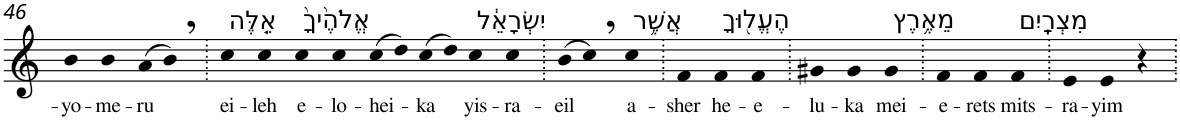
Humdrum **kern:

**kern	**text
*part1	*part1
*staff1	*staff1
*I"Piano	*
*I'Pno	*
!!LO:PB:g=z
*clefG2	*
*k[]	*
=46	=46
!	!LO:LY:b
4b	-yo-
!	!LO:LY:b
4b	-me-
!	!LO:LY:b
(8a	-ru
8b,)	.
=47.	=47.
!LO:TX:a:t=אֵ֤לֶּה	!
!	!LO:LY:b
4cc	ei-
!	!LO:LY:b
4cc	-leh
!LO:TX:a:t=אֱלֹהֶ֙יךָ֙	!
!	!LO:LY:b
4cc	e-
!	!LO:LY:b
4cc	-lo-
!	!LO:LY:b
(8cc	-hei-
8dd)	.
!	!LO:LY:b
(8cc	-ka
8dd)	.
!LO:TX:a:t=יִשְׂרָאֵ֔ל	!
!	!LO:LY:b
4cc	yis-
!	!LO:LY:b
4cc	-ra-
=48.	=48.
!	!LO:LY:b
(8b	-eil
8cc,)	.
!LO:TX:a:t=אֲשֶׁ֥ר	!
!	!LO:LY:b
4cc	a-
=49.	=49.
!	!LO:LY:b
4f	-sher
!LO:TX:a:t=הֶעֱל֖וּךָ	!
!	!LO:LY:b
4f	he-
!	!LO:LY:b
4f	-e-
=50.	=50.
!	!LO:LY:b
4g#X	-lu-
!	!LO:LY:b
4g#	-ka
!LO:TX:a:t=מֵאֶ֥רֶץ	!
!	!LO:LY:b
4g#	mei-
=51.	=51.
!	!LO:LY:b
4f	-e-
!	!LO:LY:b
4f	-rets
!LO:TX:a:t=מִצְרָֽיִם	!
!	!LO:LY:b
4f	mits-
=52.	=52.
!	!LO:LY:b
4e	-ra-
!	!LO:LY:b
4e	-yim
4r	.
=.	=.
*-	*-
